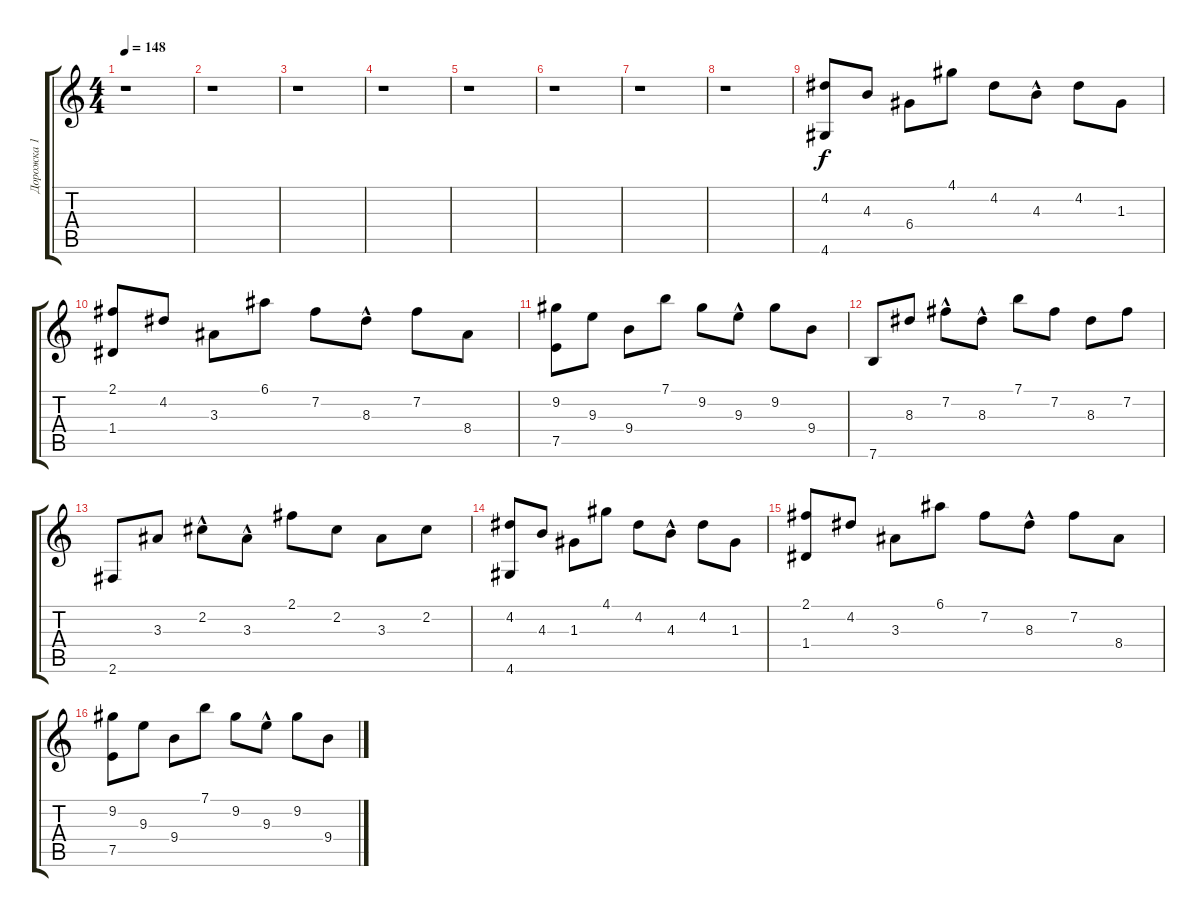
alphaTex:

\track ("Дорожка 1" "Дорожка 1") {instrument acousticguitarsteel}
\staff {score tabs}
\tuning (E4 B3 G3 D3 A2 E2) {hide}
\ts (4 4)
\tempo 148
\clef g2
\ks c
r.1{dy f} |
r.1 |
r.1 |
r.1 |
r.1 |
r.1 |
r.1 |
r.1 |
(4.2 4.6).8 4.3.8 6.4.8 4.1.8 4.2.8 4.3{hac}.8 4.2.8 1.3.8 |
(2.1 1.4).8 4.2.8 3.3.8 6.1.8 7.2.8 8.3{hac}.8 7.2.8 8.4.8 |
(9.2 7.5).8 9.3.8 9.4.8 7.1.8 9.2.8 9.3{hac}.8 9.2.8 9.4.8 |
7.6.8 8.3.8 7.2{hac}.8 8.3{hac}.8 7.1.8 7.2.8 8.3.8 7.2.8 |
2.6.8 3.3.8 2.2{hac}.8 3.3{hac}.8 2.1.8 2.2.8 3.3.8 2.2.8 |
(4.2 4.6).8 4.3.8 1.3.8 4.1.8 4.2.8 4.3{hac}.8 4.2.8 1.3.8 |
(2.1 1.4).8 4.2.8 3.3.8 6.1.8 7.2.8 8.3{hac}.8 7.2.8 8.4.8 |
(9.2 7.5).8 9.3.8 9.4.8 7.1.8 9.2.8 9.3{hac}.8 9.2.8 9.4.8
